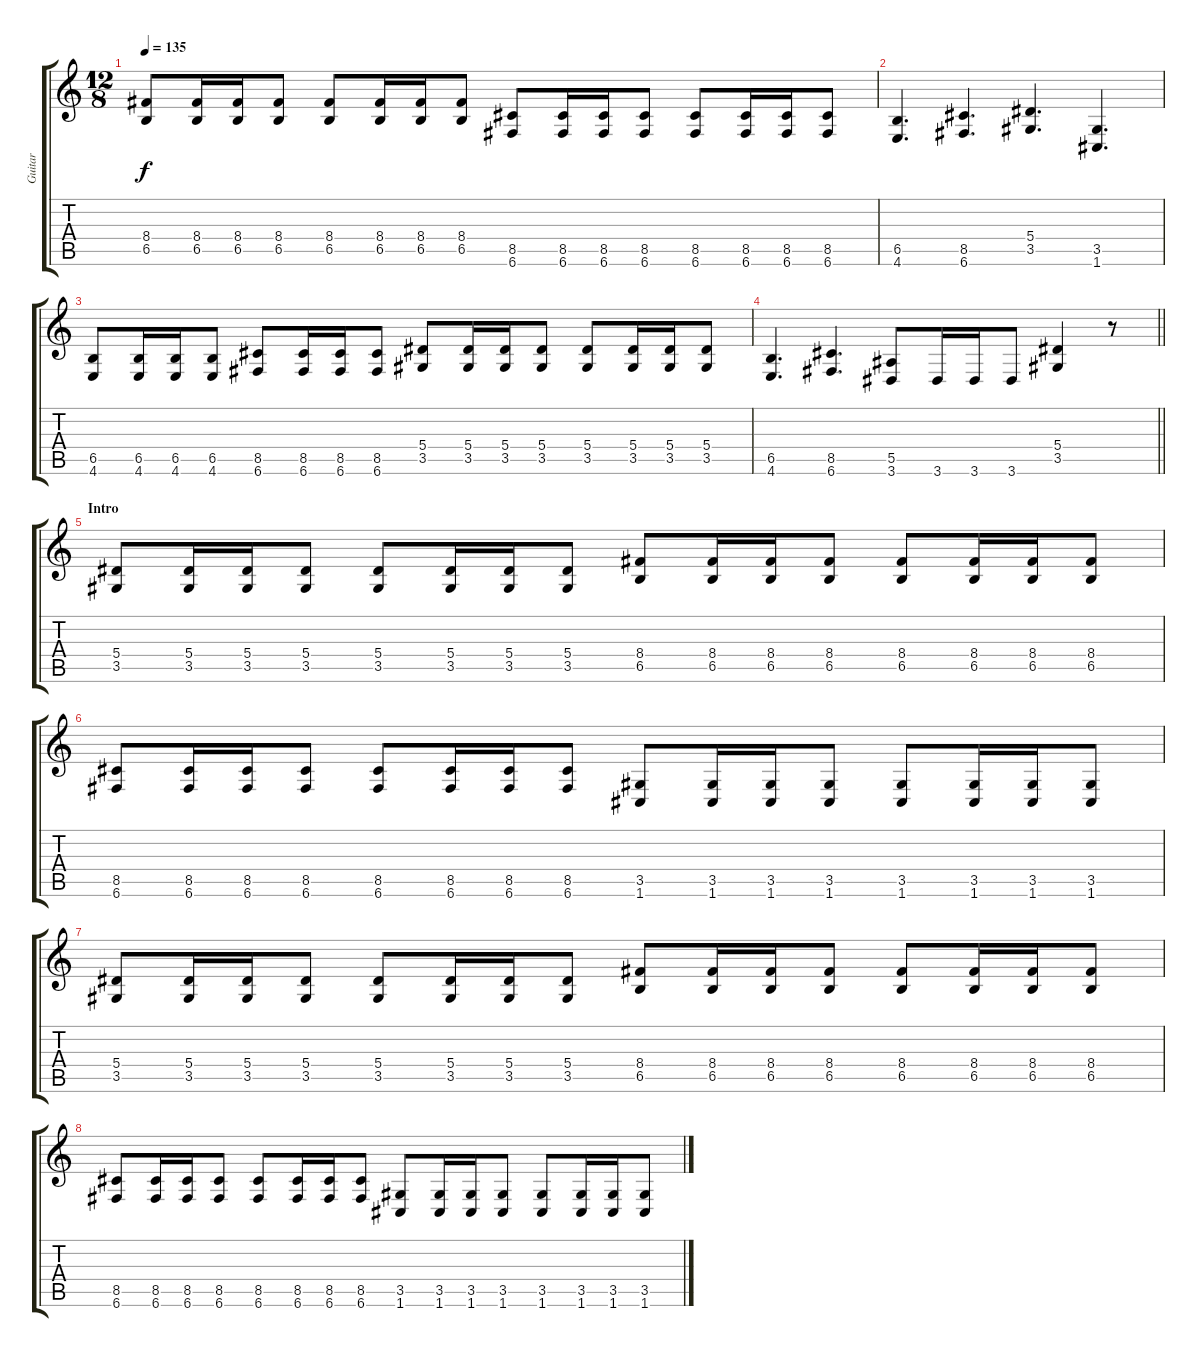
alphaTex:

\track ("Guitar" "Guitar") {instrument distortionguitar}
\staff {score tabs}
\tuning (C4 G3 Eb3 Bb2 F2 C2) {hide}
\ts (12 8)
\tempo 135
\clef g2
\ks c
(8.4 6.5).8{dy f} (8.4 6.5).16 (8.4 6.5).16 (8.4 6.5).8 (8.4 6.5).8 (8.4 6.5).16 (8.4 6.5).16 (8.4 6.5).8 (8.5 6.6).8 (8.5 6.6).16 (8.5 6.6).16 (8.5 6.6).8 (8.5 6.6).8 (8.5 6.6).16 (8.5 6.6).16 (8.5 6.6).8 |
(6.5 4.6).4{d} (8.5 6.6).4{d} (5.4 3.5).4{d} (3.5 1.6).4{d} |
(6.5 4.6).8 (6.5 4.6).16 (6.5 4.6).16 (6.5 4.6).8 (8.5 6.6).8 (8.5 6.6).16 (8.5 6.6).16 (8.5 6.6).8 (5.4 3.5).8 (5.4 3.5).16 (5.4 3.5).16 (5.4 3.5).8 (5.4 3.5).8 (5.4 3.5).16 (5.4 3.5).16 (5.4 3.5).8 |
\barLineRight lightlight
(6.5 4.6).4{d} (8.5 6.6).4{d} (5.5 3.6).8 3.6.16 3.6.16 3.6.8 (5.4 3.5).4 r.8 |
\section ("" "Intro")
(5.4 3.5).8 (5.4 3.5).16 (5.4 3.5).16 (5.4 3.5).8 (5.4 3.5).8 (5.4 3.5).16 (5.4 3.5).16 (5.4 3.5).8 (8.4 6.5).8 (8.4 6.5).16 (8.4 6.5).16 (8.4 6.5).8 (8.4 6.5).8 (8.4 6.5).16 (8.4 6.5).16 (8.4 6.5).8 |
(8.5 6.6).8 (8.5 6.6).16 (8.5 6.6).16 (8.5 6.6).8 (8.5 6.6).8 (8.5 6.6).16 (8.5 6.6).16 (8.5 6.6).8 (3.5 1.6).8 (3.5 1.6).16 (3.5 1.6).16 (3.5 1.6).8 (3.5 1.6).8 (3.5 1.6).16 (3.5 1.6).16 (3.5 1.6).8 |
(5.4 3.5).8 (5.4 3.5).16 (5.4 3.5).16 (5.4 3.5).8 (5.4 3.5).8 (5.4 3.5).16 (5.4 3.5).16 (5.4 3.5).8 (8.4 6.5).8 (8.4 6.5).16 (8.4 6.5).16 (8.4 6.5).8 (8.4 6.5).8 (8.4 6.5).16 (8.4 6.5).16 (8.4 6.5).8 |
(8.5 6.6).8 (8.5 6.6).16 (8.5 6.6).16 (8.5 6.6).8 (8.5 6.6).8 (8.5 6.6).16 (8.5 6.6).16 (8.5 6.6).8 (3.5 1.6).8 (3.5 1.6).16 (3.5 1.6).16 (3.5 1.6).8 (3.5 1.6).8 (3.5 1.6).16 (3.5 1.6).16 (3.5 1.6).8
